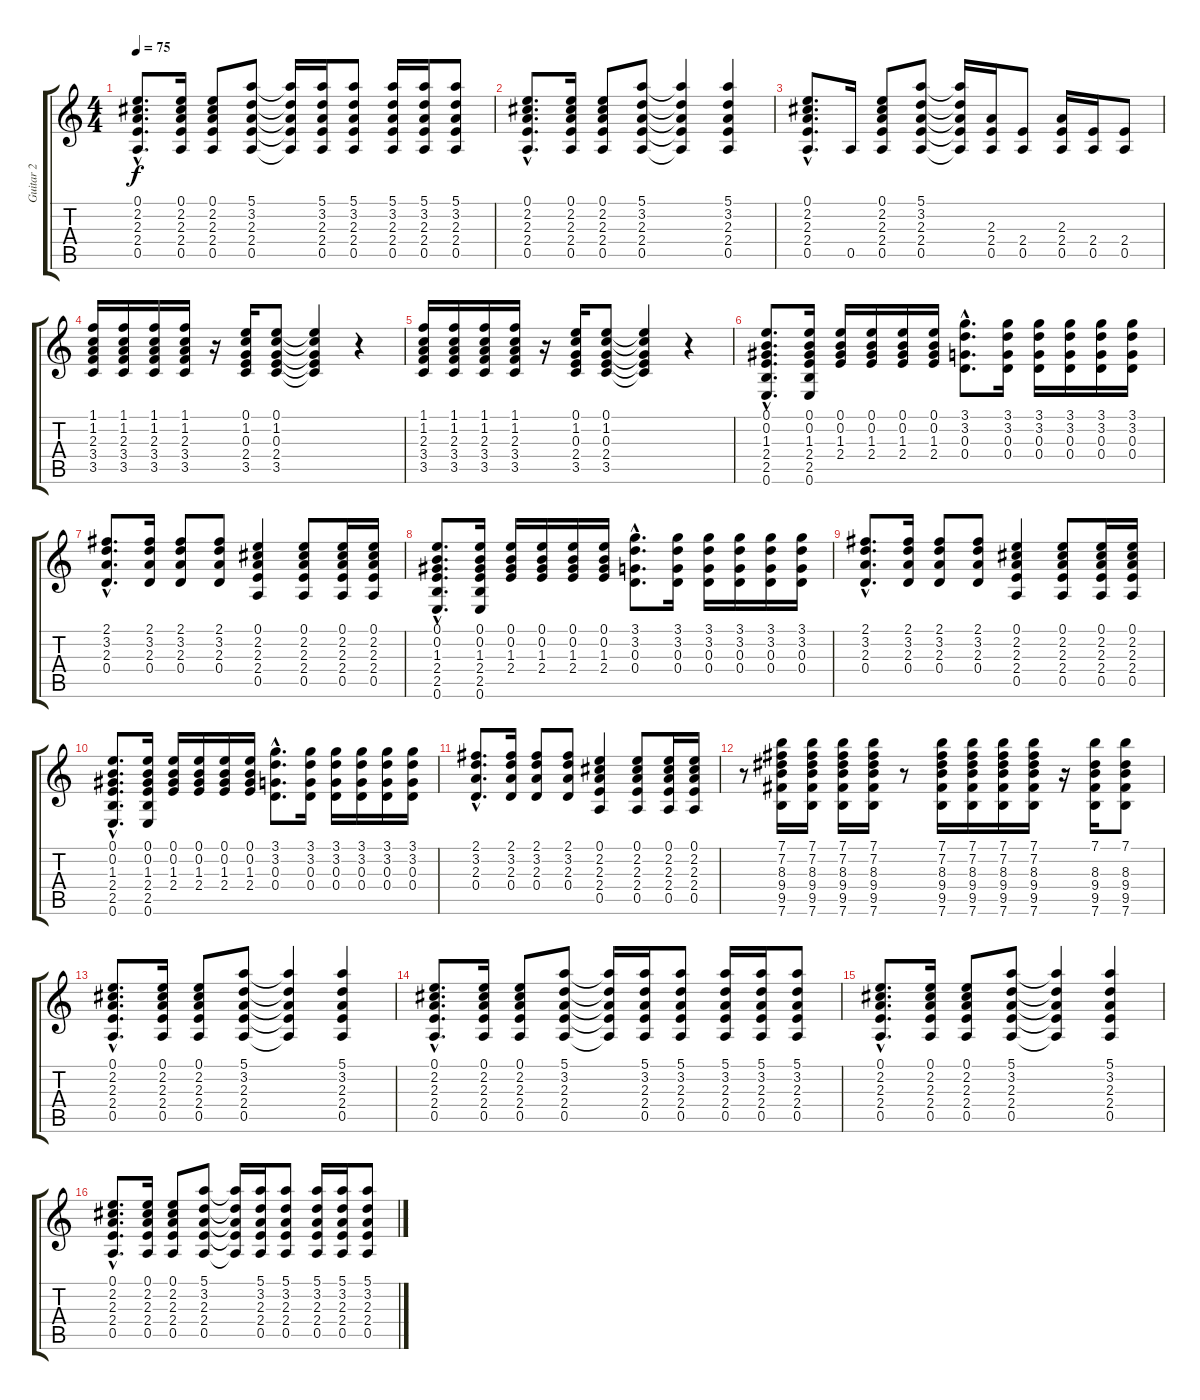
\track ("Guitar 2" "Guitar 2") {instrument acousticguitarsteel}
\staff {score tabs}
\tuning (E4 B3 G3 D3 A2 E2) {hide}
\ts (4 4)
\tempo 75
\clef g2
\ks c
(0.1{hac} 2.2{hac} 2.3{hac} 2.4{hac} 0.5{hac}).8{d dy f} (0.1 2.2 2.3 2.4 0.5).16 (0.1 2.2 2.3 2.4 0.5).8 (5.1 3.2 2.3 2.4 0.5).8 (5.1{t} 3.2{t} 2.3{t} 2.4{t} 0.5{t}).16 (5.1 3.2 2.3 2.4 0.5).16 (5.1 3.2 2.3 2.4 0.5).8 (5.1 3.2 2.3 2.4 0.5).16 (5.1 3.2 2.3 2.4 0.5).16 (5.1 3.2 2.3 2.4 0.5).8 |
(0.1{hac} 2.2{hac} 2.3{hac} 2.4{hac} 0.5{hac}).8{d} (0.1 2.2 2.3 2.4 0.5).16 (0.1 2.2 2.3 2.4 0.5).8 (5.1 3.2 2.3 2.4 0.5).8 (5.1{t} 3.2{t} 2.3{t} 2.4{t} 0.5{t}).4 (5.1 3.2 2.3 2.4 0.5).4 |
(0.1{hac} 2.2{hac} 2.3{hac} 2.4{hac} 0.5{hac}).8{d} 0.5.16 (0.1 2.2 2.3 2.4 0.5).8 (5.1 3.2 2.3 2.4 0.5).8 (5.1{t} 3.2{t} 2.3{t} 2.4{t} 0.5{t}).16 (2.3 2.4 0.5).16 (2.4 0.5).8 (2.3 2.4 0.5).16 (2.4 0.5).16 (2.4 0.5).8 |
(1.1 1.2 2.3 3.4 3.5).16 (1.1 1.2 2.3 3.4 3.5).16 (1.1 1.2 2.3 3.4 3.5).16 (1.1 1.2 2.3 3.4 3.5).16 r.16 (0.1 1.2 0.3 2.4 3.5).16 (0.1 1.2 0.3 2.4 3.5).8 (0.1{t} 1.2{t} 0.3{t} 2.4{t} 3.5{t}).4 r.4 |
(1.1 1.2 2.3 3.4 3.5).16 (1.1 1.2 2.3 3.4 3.5).16 (1.1 1.2 2.3 3.4 3.5).16 (1.1 1.2 2.3 3.4 3.5).16 r.16 (0.1 1.2 0.3 2.4 3.5).16 (0.1 1.2 0.3 2.4 3.5).8 (0.1{t} 1.2{t} 0.3{t} 2.4{t} 3.5{t}).4 r.4 |
(0.1{hac} 0.2{hac} 1.3{hac} 2.4{hac} 2.5{hac} 0.6{hac}).8{d} (0.1 0.2 1.3 2.4 2.5 0.6).16 (0.1 0.2 1.3 2.4).16 (0.1 0.2 1.3 2.4).16 (0.1 0.2 1.3 2.4).16 (0.1 0.2 1.3 2.4).16 (3.1{hac} 3.2{hac} 0.3{hac} 0.4{hac}).8{d} (3.1 3.2 0.3 0.4).16 (3.1 3.2 0.3 0.4).16 (3.1 3.2 0.3 0.4).16 (3.1 3.2 0.3 0.4).16 (3.1 3.2 0.3 0.4).16 |
(2.1{hac} 3.2{hac} 2.3{hac} 0.4{hac}).8{d} (2.1 3.2 2.3 0.4).16 (2.1 3.2 2.3 0.4).8 (2.1 3.2 2.3 0.4).8 (0.1 2.2 2.3 2.4 0.5).4 (0.1 2.2 2.3 2.4 0.5).8 (0.1 2.2 2.3 2.4 0.5).16 (0.1 2.2 2.3 2.4 0.5).16 |
(0.1{hac} 0.2{hac} 1.3{hac} 2.4{hac} 2.5{hac} 0.6{hac}).8{d} (0.1 0.2 1.3 2.4 2.5 0.6).16 (0.1 0.2 1.3 2.4).16 (0.1 0.2 1.3 2.4).16 (0.1 0.2 1.3 2.4).16 (0.1 0.2 1.3 2.4).16 (3.1{hac} 3.2{hac} 0.3{hac} 0.4{hac}).8{d} (3.1 3.2 0.3 0.4).16 (3.1 3.2 0.3 0.4).16 (3.1 3.2 0.3 0.4).16 (3.1 3.2 0.3 0.4).16 (3.1 3.2 0.3 0.4).16 |
(2.1{hac} 3.2{hac} 2.3{hac} 0.4{hac}).8{d} (2.1 3.2 2.3 0.4).16 (2.1 3.2 2.3 0.4).8 (2.1 3.2 2.3 0.4).8 (0.1 2.2 2.3 2.4 0.5).4 (0.1 2.2 2.3 2.4 0.5).8 (0.1 2.2 2.3 2.4 0.5).16 (0.1 2.2 2.3 2.4 0.5).16 |
(0.1{hac} 0.2{hac} 1.3{hac} 2.4{hac} 2.5{hac} 0.6{hac}).8{d} (0.1 0.2 1.3 2.4 2.5 0.6).16 (0.1 0.2 1.3 2.4).16 (0.1 0.2 1.3 2.4).16 (0.1 0.2 1.3 2.4).16 (0.1 0.2 1.3 2.4).16 (3.1{hac} 3.2{hac} 0.3{hac} 0.4{hac}).8{d} (3.1 3.2 0.3 0.4).16 (3.1 3.2 0.3 0.4).16 (3.1 3.2 0.3 0.4).16 (3.1 3.2 0.3 0.4).16 (3.1 3.2 0.3 0.4).16 |
(2.1{hac} 3.2{hac} 2.3{hac} 0.4{hac}).8{d} (2.1 3.2 2.3 0.4).16 (2.1 3.2 2.3 0.4).8 (2.1 3.2 2.3 0.4).8 (0.1 2.2 2.3 2.4 0.5).4 (0.1 2.2 2.3 2.4 0.5).8 (0.1 2.2 2.3 2.4 0.5).16 (0.1 2.2 2.3 2.4 0.5).16 |
r.8 (7.1 7.2 8.3 9.4 9.5 7.6).16 (7.1 7.2 8.3 9.4 9.5 7.6).16 (7.1 7.2 8.3 9.4 9.5 7.6).16 (7.1 7.2 8.3 9.4 9.5 7.6).16 r.8 (7.1 7.2 8.3 9.4 9.5 7.6).16 (7.1 7.2 8.3 9.4 9.5 7.6).16 (7.1 7.2 8.3 9.4 9.5 7.6).16 (7.1 7.2 8.3 9.4 9.5 7.6).16 r.16 (7.1 8.3 9.4 9.5 7.6).16 (7.1 8.3 9.4 9.5 7.6).8 |
(0.1{hac} 2.2{hac} 2.3{hac} 2.4{hac} 0.5{hac}).8{d} (0.1 2.2 2.3 2.4 0.5).16 (0.1 2.2 2.3 2.4 0.5).8 (5.1 3.2 2.3 2.4 0.5).8 (5.1{t} 3.2{t} 2.3{t} 2.4{t} 0.5{t}).4 (5.1 3.2 2.3 2.4 0.5).4 |
(0.1{hac} 2.2{hac} 2.3{hac} 2.4{hac} 0.5{hac}).8{d} (0.1 2.2 2.3 2.4 0.5).16 (0.1 2.2 2.3 2.4 0.5).8 (5.1 3.2 2.3 2.4 0.5).8 (5.1{t} 3.2{t} 2.3{t} 2.4{t} 0.5{t}).16 (5.1 3.2 2.3 2.4 0.5).16 (5.1 3.2 2.3 2.4 0.5).8 (5.1 3.2 2.3 2.4 0.5).16 (5.1 3.2 2.3 2.4 0.5).16 (5.1 3.2 2.3 2.4 0.5).8 |
(0.1{hac} 2.2{hac} 2.3{hac} 2.4{hac} 0.5{hac}).8{d} (0.1 2.2 2.3 2.4 0.5).16 (0.1 2.2 2.3 2.4 0.5).8 (5.1 3.2 2.3 2.4 0.5).8 (5.1{t} 3.2{t} 2.3{t} 2.4{t} 0.5{t}).4 (5.1 3.2 2.3 2.4 0.5).4 |
(0.1{hac} 2.2{hac} 2.3{hac} 2.4{hac} 0.5{hac}).8{d} (0.1 2.2 2.3 2.4 0.5).16 (0.1 2.2 2.3 2.4 0.5).8 (5.1 3.2 2.3 2.4 0.5).8 (5.1{t} 3.2{t} 2.3{t} 2.4{t} 0.5{t}).16 (5.1 3.2 2.3 2.4 0.5).16 (5.1 3.2 2.3 2.4 0.5).8 (5.1 3.2 2.3 2.4 0.5).16 (5.1 3.2 2.3 2.4 0.5).16 (5.1 3.2 2.3 2.4 0.5).8
